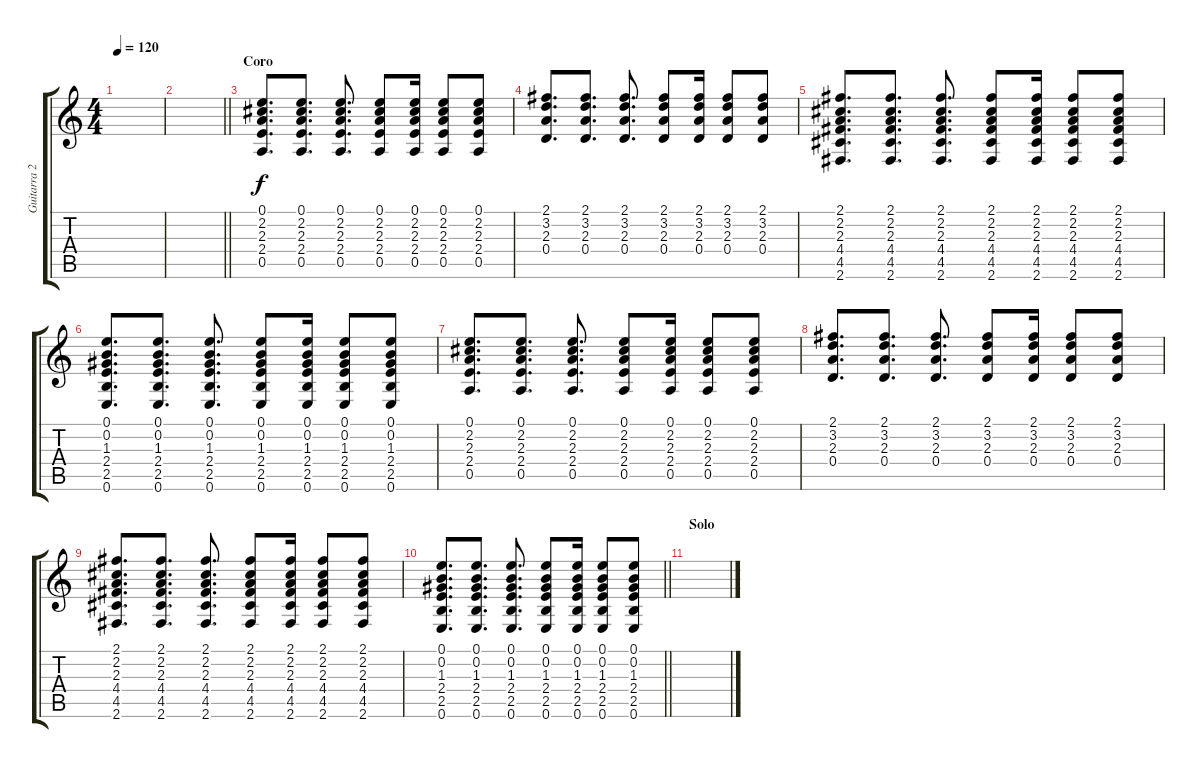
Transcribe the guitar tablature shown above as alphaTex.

\track ("Guitarra 2" "Guitarra 2") {instrument acousticguitarsteel}
\staff {score tabs}
\tuning (E4 B3 G3 D3 A2 E2) {hide}
\ts (4 4)
\tempo 120
\clef g2
\ks c
|
\barLineRight lightlight
|
\section ("" "Coro")
(0.1 2.2 2.3 2.4 0.5).8{d} (0.1 2.2 2.3 2.4 0.5).8{d} (0.1 2.2 2.3 2.4 0.5).8{d} (0.1 2.2 2.3 2.4 0.5).8 (0.1 2.2 2.3 2.4 0.5).16 (0.1 2.2 2.3 2.4 0.5).8 (0.1 2.2 2.3 2.4 0.5).8 |
(2.1 3.2 2.3 0.4).8{d} (2.1 3.2 2.3 0.4).8{d} (2.1 3.2 2.3 0.4).8{d} (2.1 3.2 2.3 0.4).8 (2.1 3.2 2.3 0.4).16 (2.1 3.2 2.3 0.4).8 (2.1 3.2 2.3 0.4).8 |
(2.1 2.2 2.3 4.4 4.5 2.6).8{d} (2.1 2.2 2.3 4.4 4.5 2.6).8{d} (2.1 2.2 2.3 4.4 4.5 2.6).8{d} (2.1 2.2 2.3 4.4 4.5 2.6).8 (2.1 2.2 2.3 4.4 4.5 2.6).16 (2.1 2.2 2.3 4.4 4.5 2.6).8 (2.1 2.2 2.3 4.4 4.5 2.6).8 |
(0.1 0.2 1.3 2.4 2.5 0.6).8{d} (0.1 0.2 1.3 2.4 2.5 0.6).8{d} (0.1 0.2 1.3 2.4 2.5 0.6).8{d} (0.1 0.2 1.3 2.4 2.5 0.6).8 (0.1 0.2 1.3 2.4 2.5 0.6).16 (0.1 0.2 1.3 2.4 2.5 0.6).8 (0.1 0.2 1.3 2.4 2.5 0.6).8 |
(0.1 2.2 2.3 2.4 0.5).8{d} (0.1 2.2 2.3 2.4 0.5).8{d} (0.1 2.2 2.3 2.4 0.5).8{d} (0.1 2.2 2.3 2.4 0.5).8 (0.1 2.2 2.3 2.4 0.5).16 (0.1 2.2 2.3 2.4 0.5).8 (0.1 2.2 2.3 2.4 0.5).8 |
(2.1 3.2 2.3 0.4).8{d} (2.1 3.2 2.3 0.4).8{d} (2.1 3.2 2.3 0.4).8{d} (2.1 3.2 2.3 0.4).8 (2.1 3.2 2.3 0.4).16 (2.1 3.2 2.3 0.4).8 (2.1 3.2 2.3 0.4).8 |
(2.1 2.2 2.3 4.4 4.5 2.6).8{d} (2.1 2.2 2.3 4.4 4.5 2.6).8{d} (2.1 2.2 2.3 4.4 4.5 2.6).8{d} (2.1 2.2 2.3 4.4 4.5 2.6).8 (2.1 2.2 2.3 4.4 4.5 2.6).16 (2.1 2.2 2.3 4.4 4.5 2.6).8 (2.1 2.2 2.3 4.4 4.5 2.6).8 |
\barLineRight lightlight
(0.1 0.2 1.3 2.4 2.5 0.6).8{d} (0.1 0.2 1.3 2.4 2.5 0.6).8{d} (0.1 0.2 1.3 2.4 2.5 0.6).8{d} (0.1 0.2 1.3 2.4 2.5 0.6).8 (0.1 0.2 1.3 2.4 2.5 0.6).16 (0.1 0.2 1.3 2.4 2.5 0.6).8 (0.1 0.2 1.3 2.4 2.5 0.6).8 |
\section ("" "Solo")
